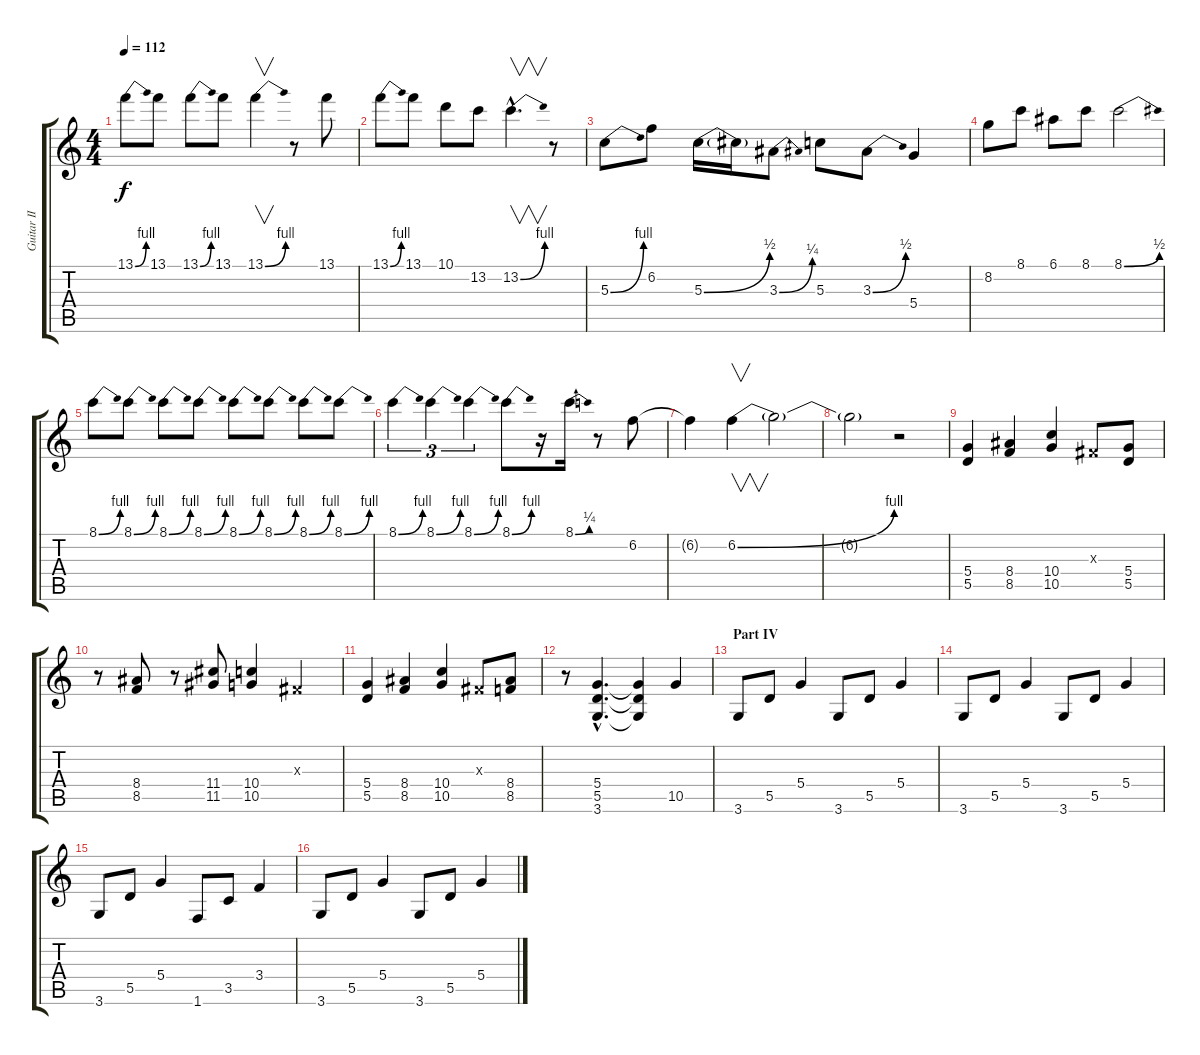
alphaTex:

\track ("Guitar II" "Guitar II") {instrument distortionguitar}
\staff {score tabs}
\tuning (E4 B3 G3 D3 A2 E2) {hide}
\ts (4 4)
\tempo 112
\clef g2
\ks c
13.1{be (bend 0 0 60 4)}.8{dy f} 13.1.8 13.1{be (bend 0 0 60 4)}.8 13.1.8 13.1{be (bend 0 0 60 4)}.4{v} r.8 13.1.8 |
13.1{be (bend 0 0 60 4)}.8 13.1.8 10.1.8 13.2.8 13.2{be (bend 0 0 60 4) hac}.4{v d} r.8 |
5.3{be (bend 0 0 60 4)}.8 6.2.8 5.3{be (bend 0 0 60 2)}.16 5.3{t}.16 3.3{be (bend 0 0 60 1)}.8 5.3.8 3.3{be (bend 0 0 60 2)}.8 5.4.4 |
8.2.8 8.1.8 6.1.8 8.1.8 8.1{be (bend 0 0 60 2)}.2 |
8.1{be (bend 0 0 60 4)}.8 8.1{be (bend 0 0 60 4)}.8 8.1{be (bend 0 0 60 4)}.8 8.1{be (bend 0 0 60 4)}.8 8.1{be (bend 0 0 60 4)}.8 8.1{be (bend 0 0 60 4)}.8 8.1{be (bend 0 0 60 4)}.8 8.1{be (bend 0 0 60 4)}.8 |
8.1{be (bend 0 0 60 4)}.4{tu (3 2)} 8.1{be (bend 0 0 60 4)}.4{tu (3 2)} 8.1{be (bend 0 0 60 4)}.4{tu (3 2)} 8.1{be (bend 0 0 60 4)}.8 r.16 8.1{be (bend 0 0 60 1)}.16 r.8 6.2.8 |
6.2{t}.4 6.2{be (bend 0 0 60 4)}.4{v} 6.2{t}.2 |
6.2{t}.2 r.2 |
(5.4 5.5).4 (8.4 8.5).4 (10.4 10.5).4 -1.3{x}.8 (5.4 5.5).8 |
r.8 (8.4 8.5).8 r.8 (11.4 11.5).8 (10.4 10.5).4 -1.3{x}.4 |
(5.4 5.5).4 (8.4 8.5).4 (10.4 10.5).4 -1.3{x}.8 (8.4 8.5).8 |
r.8 (5.4{hac} 5.5{hac} 3.6{hac}).4{d} (5.4{t} 5.5{t} 3.6{t}).4 10.5.4 |
\section ("" "Part IV")
3.6.8 5.5.8 5.4.4 3.6.8 5.5.8 5.4.4 |
3.6.8 5.5.8 5.4.4 3.6.8 5.5.8 5.4.4 |
3.6.8 5.5.8 5.4.4 1.6.8 3.5.8 3.4.4 |
3.6.8 5.5.8 5.4.4 3.6.8 5.5.8 5.4.4
